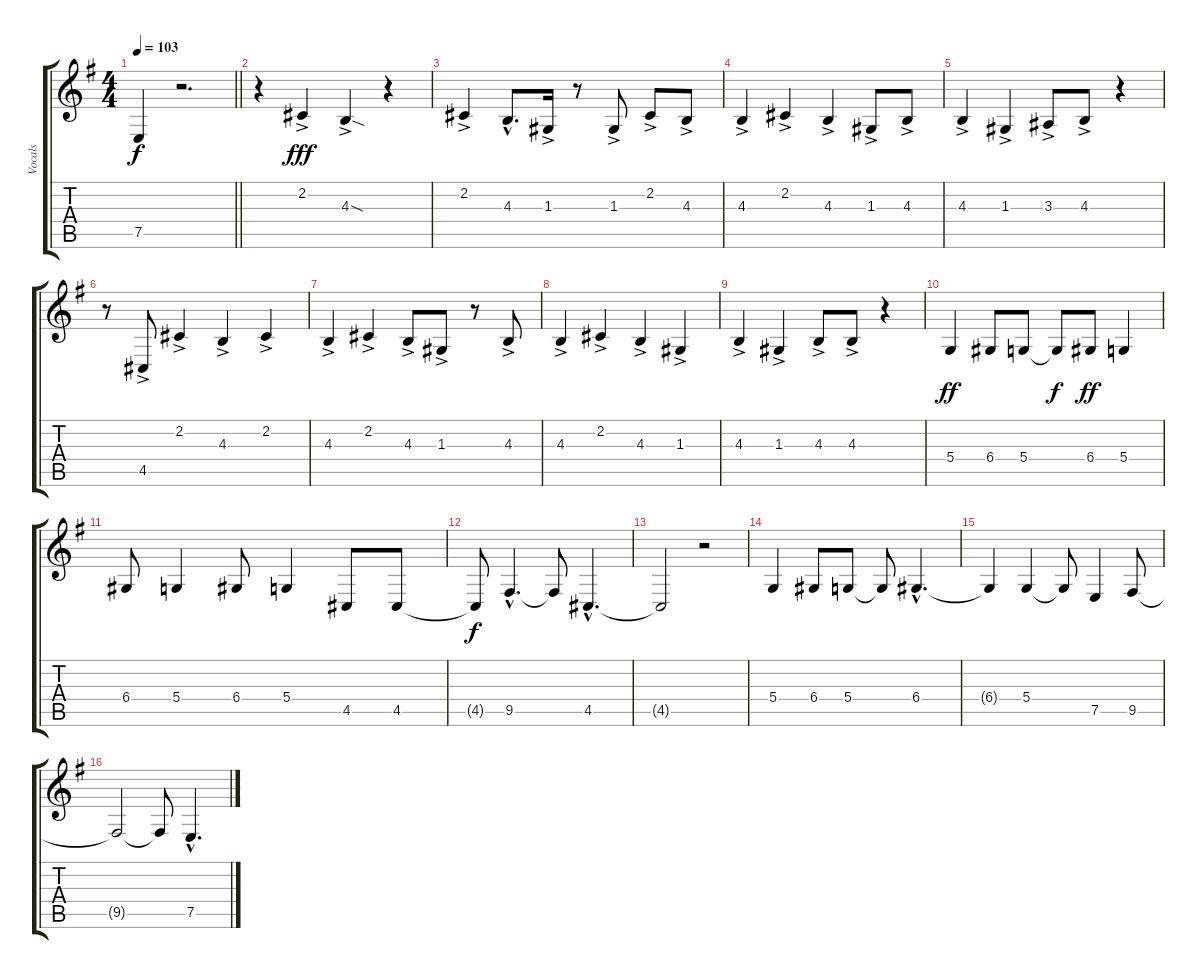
\track ("Vocals" "Vocals") {instrument stringensemble1}
\staff {score tabs}
\tuning (E4 B3 G3 D3 A2 E2) {hide}
\ts (4 4)
\tempo 103
\clef g2
\barLineRight lightlight
\ks eminor
7.5{t}.4{dy f} r.2{d} |
r.4 2.2{ac}.4{dy fff} 4.3{sod ac}.4 r.4 |
2.2{ac}.4 4.3{hac}.8{d} 1.3{ac}.16 r.8 1.3{ac}.8 2.2{ac}.8 4.3{ac}.8 |
4.3{ac}.4 2.2{ac}.4 4.3{ac}.4 1.3{ac}.8 4.3{ac}.8 |
4.3{ac}.4 1.3{ac}.4 3.3{ac}.8 4.3{ac}.8 r.4 |
r.8 4.5{ac}.8 2.2{ac}.4 4.3{ac}.4 2.2{ac}.4 |
4.3{ac}.4 2.2{ac}.4 4.3{ac}.8 1.3{ac}.8 r.8 4.3{ac}.8 |
4.3{ac}.4 2.2{ac}.4 4.3{ac}.4 1.3{ac}.4 |
4.3{ac}.4 1.3{ac}.4 4.3{ac}.8 4.3{ac}.8 r.4 |
5.4.4{dy ff} 6.4.8 5.4.8 5.4{t}.8{dy f} 6.4.8{dy ff} 5.4.4 |
6.4.8 5.4.4 6.4.8 5.4.4 4.5.8 4.5.8 |
4.5{t}.8{dy f} 9.5{hac}.4{d} 9.5{t}.8 4.5{hac}.4{d} |
4.5{t}.2 r.2 |
5.4.4 6.4.8 5.4.8 5.4{t}.8 6.4{hac}.4{d} |
6.4{t}.4 5.4.4 5.4{t}.8 7.5.4 9.5.8 |
9.5{t}.2 9.5{t}.8 7.5{hac}.4{d}
